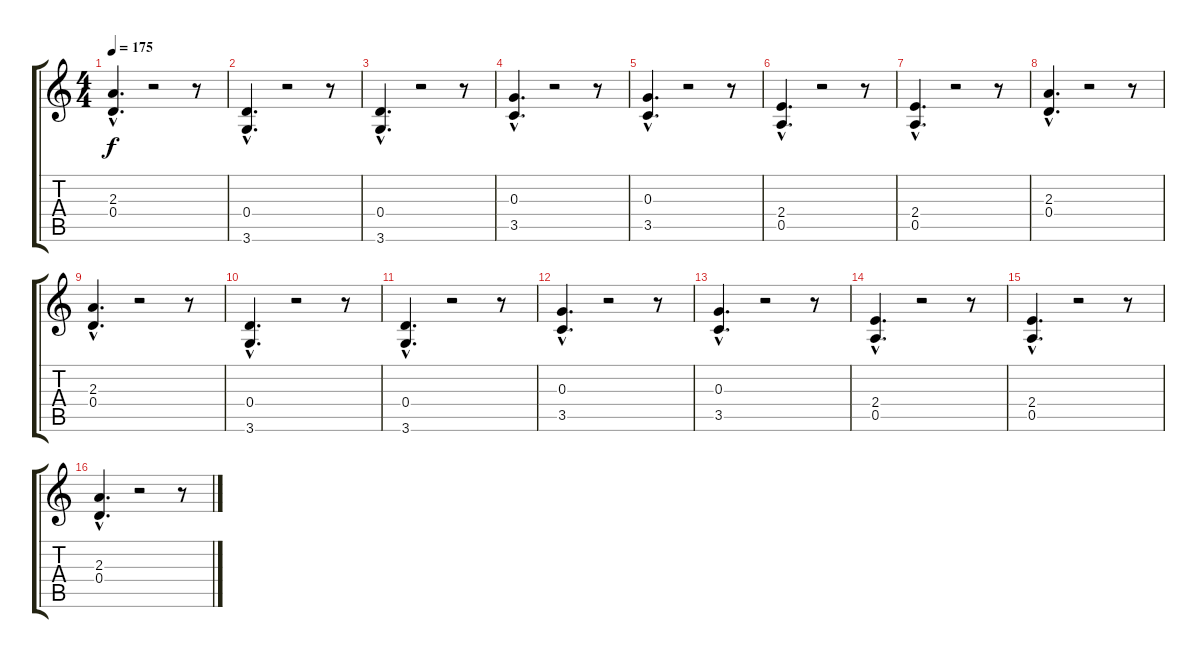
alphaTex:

\track "" {instrument overdrivenguitar}
\staff {score tabs}
\tuning (E4 B3 G3 D3 A2 E2) {hide}
\ts (4 4)
\tempo 175
\clef g2
\ks c
(2.3{hac} 0.4{hac}).4{d dy f} r.2 r.8 |
(0.4{hac} 3.6{hac}).4{d} r.2 r.8 |
(0.4{hac} 3.6{hac}).4{d} r.2 r.8 |
(0.3{hac} 3.5{hac}).4{d} r.2 r.8 |
(0.3{hac} 3.5{hac}).4{d} r.2 r.8 |
(2.4{hac} 0.5{hac}).4{d} r.2 r.8 |
(2.4{hac} 0.5{hac}).4{d} r.2 r.8 |
(2.3{hac} 0.4{hac}).4{d} r.2 r.8 |
(2.3{hac} 0.4{hac}).4{d} r.2 r.8 |
(0.4{hac} 3.6{hac}).4{d} r.2 r.8 |
(0.4{hac} 3.6{hac}).4{d} r.2 r.8 |
(0.3{hac} 3.5{hac}).4{d} r.2 r.8 |
(0.3{hac} 3.5{hac}).4{d} r.2 r.8 |
(2.4{hac} 0.5{hac}).4{d} r.2 r.8 |
(2.4{hac} 0.5{hac}).4{d} r.2 r.8 |
(2.3{hac} 0.4{hac}).4{d} r.2 r.8
